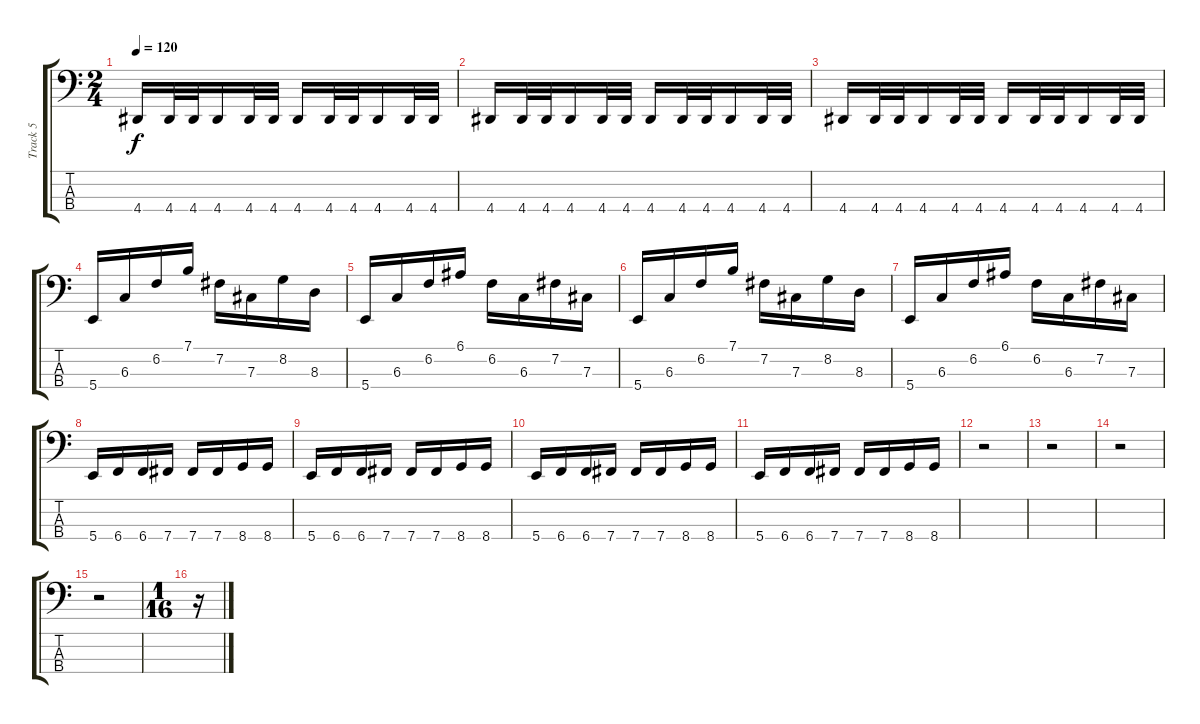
\track ("Track 5" "Track 5") {instrument electricbasspick}
\staff {score tabs}
\tuning (E2 B1 Gb1 B0) {hide}
\ts (2 4)
\tempo 120
\clef f4
\ks c
4.4.16{dy f} 4.4.32 4.4.32 4.4.16 4.4.32 4.4.32 4.4.16 4.4.32 4.4.32 4.4.16 4.4.32 4.4.32 |
4.4.16 4.4.32 4.4.32 4.4.16 4.4.32 4.4.32 4.4.16 4.4.32 4.4.32 4.4.16 4.4.32 4.4.32 |
4.4.16 4.4.32 4.4.32 4.4.16 4.4.32 4.4.32 4.4.16 4.4.32 4.4.32 4.4.16 4.4.32 4.4.32 |
5.4.16 6.3.16 6.2.16 7.1.16 7.2.16 7.3.16 8.2.16 8.3.16 |
5.4.16 6.3.16 6.2.16 6.1.16 6.2.16 6.3.16 7.2.16 7.3.16 |
5.4.16 6.3.16 6.2.16 7.1.16 7.2.16 7.3.16 8.2.16 8.3.16 |
5.4.16 6.3.16 6.2.16 6.1.16 6.2.16 6.3.16 7.2.16 7.3.16 |
5.4.16 6.4.16 6.4.16 7.4.16 7.4.16 7.4.16 8.4.16 8.4.16 |
5.4.16 6.4.16 6.4.16 7.4.16 7.4.16 7.4.16 8.4.16 8.4.16 |
5.4.16 6.4.16 6.4.16 7.4.16 7.4.16 7.4.16 8.4.16 8.4.16 |
5.4.16 6.4.16 6.4.16 7.4.16 7.4.16 7.4.16 8.4.16 8.4.16 |
r.2 |
r.2 |
r.2 |
r.2 |
\ts (1 16)
r.16
